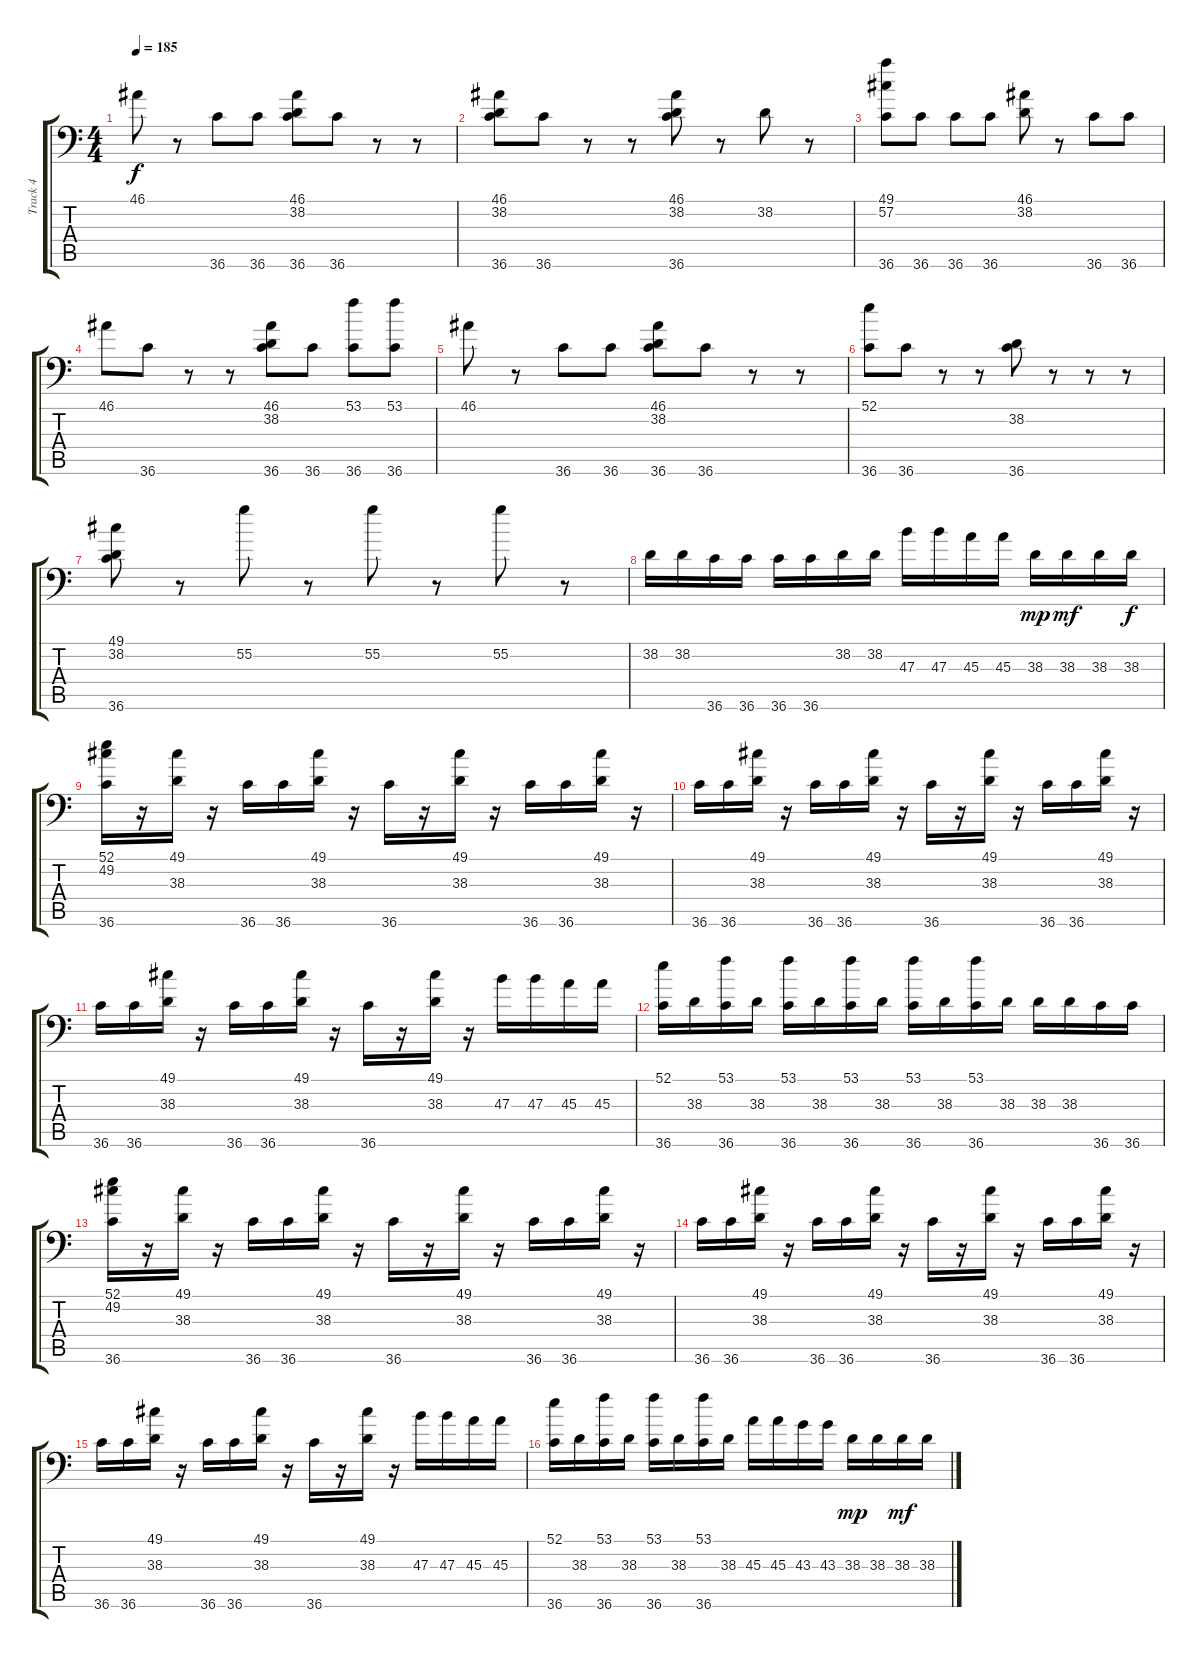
\track ("Track 4" "Track 4") {instrument acousticgrandpiano}
\staff {score tabs}
\tuning (C-1 C-1 C-1 C-1 C-1 C-1) {hide}
\ts (4 4)
\tempo 185
\clef f4
\ks c
46.1.8{dy f} r.8 36.6.8 36.6.8 (46.1 38.2 36.6).8 36.6.8 r.8 r.8 |
(46.1 38.2 36.6).8 36.6.8 r.8 r.8 (46.1 38.2 36.6).8 r.8 38.2.8 r.8 |
(49.1 57.2 36.6).8 36.6.8 36.6.8 36.6.8 (46.1 38.2).8 r.8 36.6.8 36.6.8 |
46.1.8 36.6.8 r.8 r.8 (46.1 38.2 36.6).8 36.6.8 (53.1 36.6).8 (53.1 36.6).8 |
46.1.8 r.8 36.6.8 36.6.8 (46.1 38.2 36.6).8 36.6.8 r.8 r.8 |
(52.1 36.6).8 36.6.8 r.8 r.8 (38.2 36.6).8 r.8 r.8 r.8 |
(49.1 38.2 36.6).8 r.8 55.2.8 r.8 55.2.8 r.8 55.2.8 r.8 |
38.2.16 38.2.16 36.6.16 36.6.16 36.6.16 36.6.16 38.2.16 38.2.16 47.3.16 47.3.16 45.3.16 45.3.16 38.3.16{dy mp} 38.3.16{dy mf} 38.3.16 38.3.16{dy f} |
(52.1 49.2 36.6).16 r.16 (49.1 38.3).16 r.16 36.6.16 36.6.16 (49.1 38.3).16 r.16 36.6.16 r.16 (49.1 38.3).16 r.16 36.6.16 36.6.16 (49.1 38.3).16 r.16 |
36.6.16 36.6.16 (49.1 38.3).16 r.16 36.6.16 36.6.16 (49.1 38.3).16 r.16 36.6.16 r.16 (49.1 38.3).16 r.16 36.6.16 36.6.16 (49.1 38.3).16 r.16 |
36.6.16 36.6.16 (49.1 38.3).16 r.16 36.6.16 36.6.16 (49.1 38.3).16 r.16 36.6.16 r.16 (49.1 38.3).16 r.16 47.3.16 47.3.16 45.3.16 45.3.16 |
(52.1 36.6).16 38.3.16 (53.1 36.6).16 38.3.16 (53.1 36.6).16 38.3.16 (53.1 36.6).16 38.3.16 (53.1 36.6).16 38.3.16 (53.1 36.6).16 38.3.16 38.3.16 38.3.16 36.6.16 36.6.16 |
(52.1 49.2 36.6).16 r.16 (49.1 38.3).16 r.16 36.6.16 36.6.16 (49.1 38.3).16 r.16 36.6.16 r.16 (49.1 38.3).16 r.16 36.6.16 36.6.16 (49.1 38.3).16 r.16 |
36.6.16 36.6.16 (49.1 38.3).16 r.16 36.6.16 36.6.16 (49.1 38.3).16 r.16 36.6.16 r.16 (49.1 38.3).16 r.16 36.6.16 36.6.16 (49.1 38.3).16 r.16 |
36.6.16 36.6.16 (49.1 38.3).16 r.16 36.6.16 36.6.16 (49.1 38.3).16 r.16 36.6.16 r.16 (49.1 38.3).16 r.16 47.3.16 47.3.16 45.3.16 45.3.16 |
(52.1 36.6).16 38.3.16 (53.1 36.6).16 38.3.16 (53.1 36.6).16 38.3.16 (53.1 36.6).16 38.3.16 45.3.16 45.3.16 43.3.16 43.3.16 38.3.16{dy mp} 38.3.16 38.3.16{dy mf} 38.3.16
